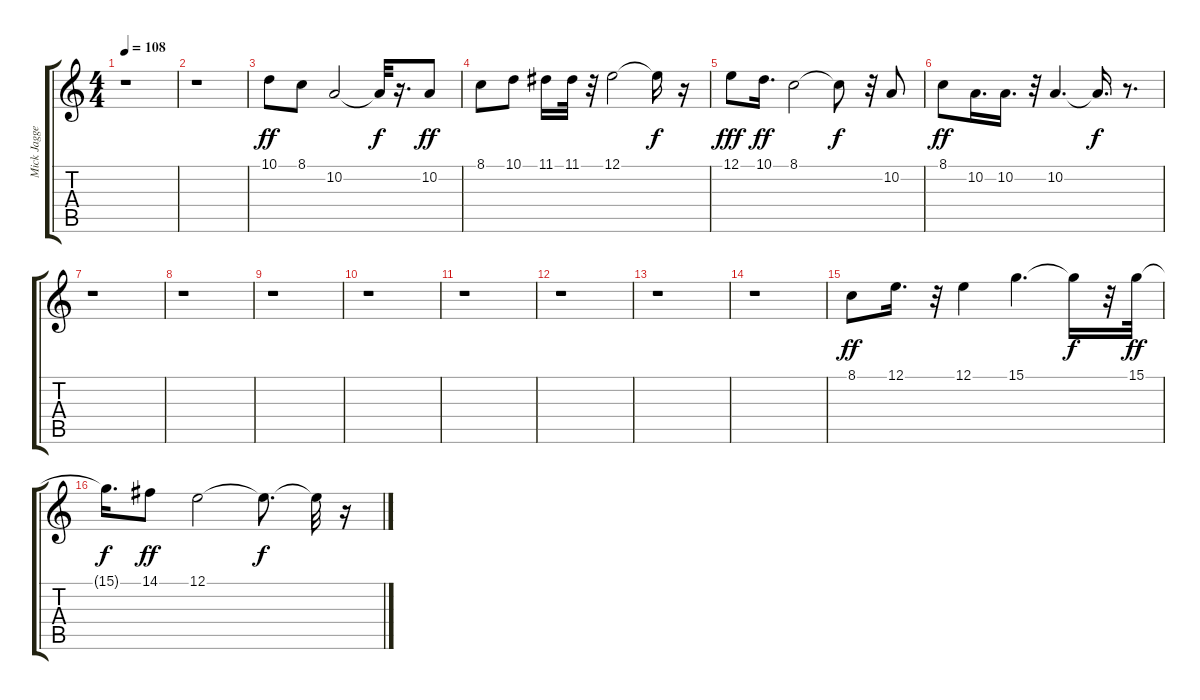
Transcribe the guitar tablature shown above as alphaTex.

\track ("Mick Jagger Harmonica" "Mick Jagge") {instrument harmonica}
\staff {score tabs}
\tuning (E4 B3 G3 D3 A2 E2) {hide}
\ts (4 4)
\tempo 108
\clef g2
\ks c
r.1{dy f} |
r.1 |
10.1.8{dy ff} 8.1.8 10.2.2 10.2{t}.32{dy f} r.16{d} 10.2.8{dy ff} |
8.1.8 10.1.8 11.1.16 11.1.32 r.32 12.1.2 12.1{t}.16{dy f} r.16 |
12.1.8{dy fff} 10.1.16{d dy ff} 8.1.2 8.1{t}.8{dy f} r.32 10.2.8 |
8.1.8{dy ff} 10.2.16{d} 10.2.16{d} r.32 10.2.4{d} 10.2{t}.16{d dy f} r.8{d} |
r.1 |
r.1 |
r.1 |
r.1 |
r.1 |
r.1 |
r.1 |
r.1 |
8.1.8{dy ff} 12.1.16{d} r.32 12.1.4 15.1.4{d} 15.1{t}.16{dy f} r.32 15.1.32{dy ff} |
15.1{t}.16{d dy f} 14.1.8{dy ff} 12.1.2 12.1{t}.8{d dy f} 12.1{t}.32 r.16
